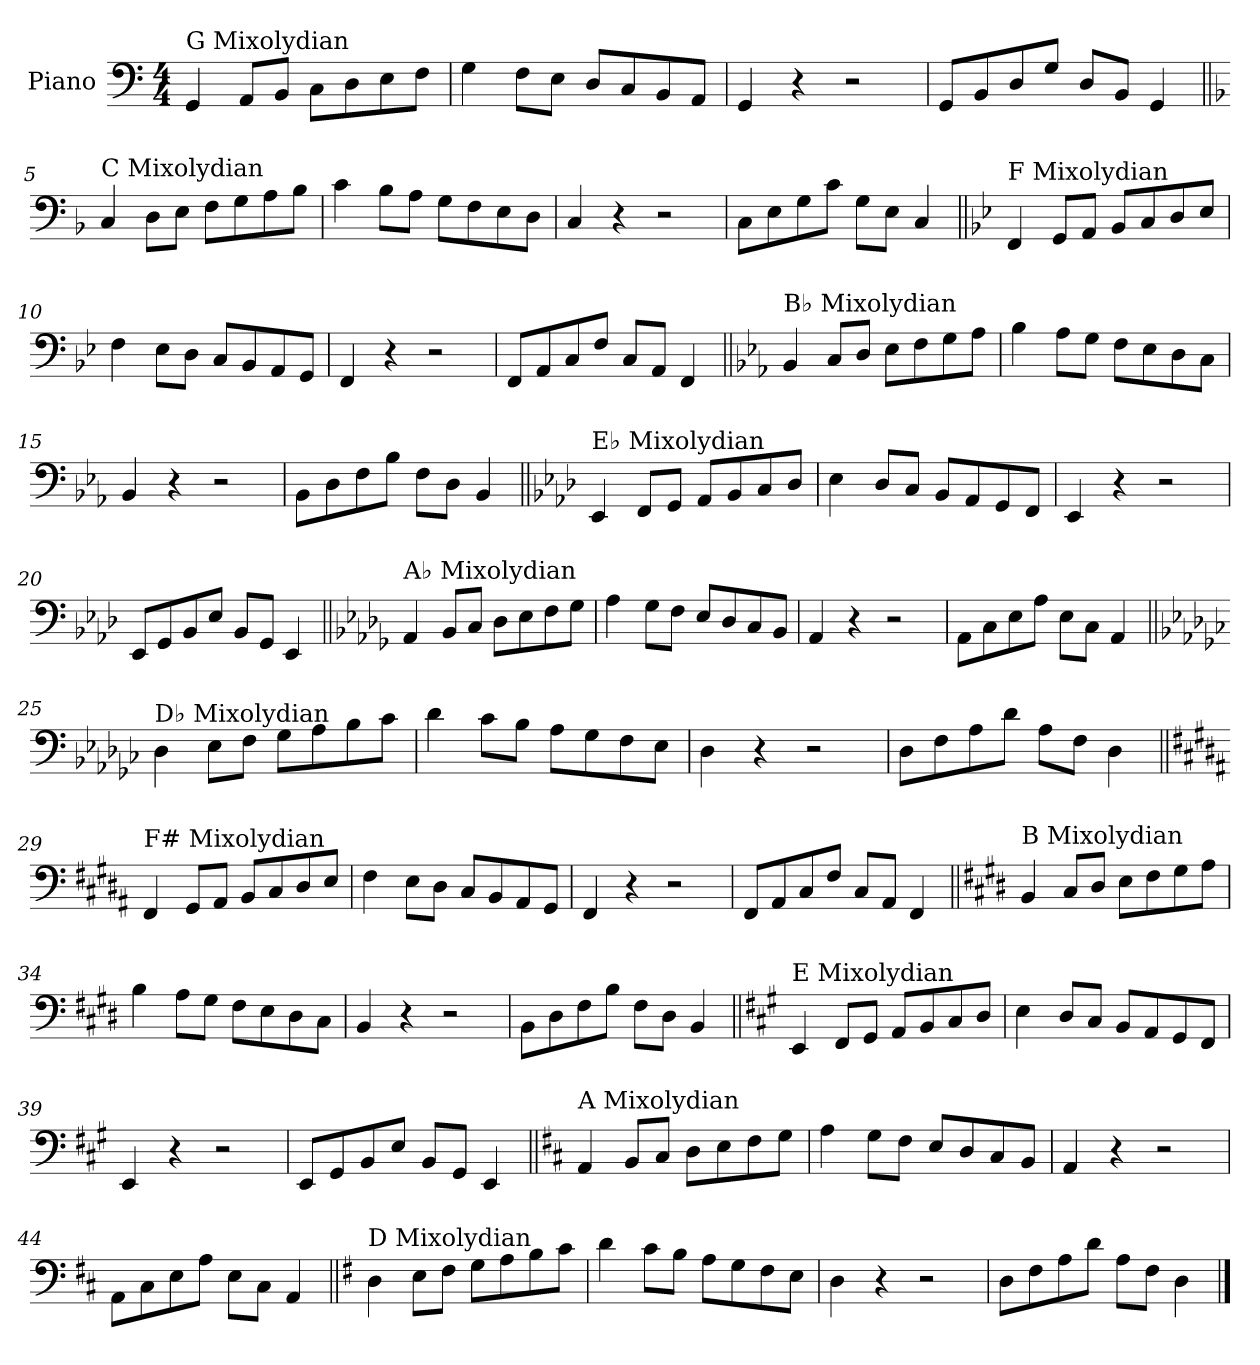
**kern
*part1
*staff1
*I"Piano
*I'Pno.
*clefF4
*k[]
*M4/4
=1
!LO:TX:a:t=G Mixolydian
4GG/
8AA/L
8BB/J
8C\L
8D\
8E\
8F\J
=2
4G\
8F\L
8E\J
8D/L
8C/
8BB/
8AA/J
=3
4GG/
4r
2r
=4
8GG/L
8BB/
8D/
8G/J
8D/L
8BB/J
4GG/
!!LO:LB:g=z
=5||
*k[b-]
!LO:TX:a:t=C Mixolydian
4C/
8D\L
8E\J
8F\L
8G\
8A\
8B-\J
=6
4c\
8B-\L
8A\J
8G\L
8F\
8E\
8D\J
=7
4C/
4r
2r
=8
8C\L
8E\
8G\
8c\J
8G\L
8E\J
4C/
!!LO:LB:g=z
=9||
*k[b-e-]
!LO:TX:a:t=F Mixolydian
4FF/
8GG/L
8AA/J
8BB-/L
8C/
8D/
8E-/J
=10
4F\
8E-\L
8D\J
8C/L
8BB-/
8AA/
8GG/J
=11
4FF/
4r
2r
=12
8FF/L
8AA/
8C/
8F/J
8C/L
8AA/J
4FF/
!!LO:LB:g=z
=13||
*k[b-e-a-]
!LO:TX:a:t=B♭ Mixolydian
4BB-/
8C/L
8D/J
8E-\L
8F\
8G\
8A-\J
=14
4B-\
8A-\L
8G\J
8F\L
8E-\
8D\
8C\J
=15
4BB-/
4r
2r
=16
8BB-\L
8D\
8F\
8B-\J
8F\L
8D\J
4BB-/
!!LO:LB:g=z
=17||
*k[b-e-a-d-]
!LO:TX:a:t=E♭ Mixolydian
4EE-/
8FF/L
8GG/J
8AA-/L
8BB-/
8C/
8D-/J
=18
4E-\
8D-/L
8C/J
8BB-/L
8AA-/
8GG/
8FF/J
=19
4EE-/
4r
2r
=20
8EE-/L
8GG/
8BB-/
8E-/J
8BB-/L
8GG/J
4EE-/
!!LO:LB:g=z
=21||
*k[b-e-a-d-g-]
!LO:TX:a:t=A♭ Mixolydian
4AA-/
8BB-/L
8C/J
8D-\L
8E-\
8F\
8G-\J
=22
4A-\
8G-\L
8F\J
8E-/L
8D-/
8C/
8BB-/J
=23
4AA-/
4r
2r
=24
8AA-\L
8C\
8E-\
8A-\J
8E-\L
8C\J
4AA-/
!!LO:LB:g=z
=25||
*k[b-e-a-d-g-c-]
!LO:TX:a:t=D♭ Mixolydian
4D-\
8E-\L
8F\J
8G-\L
8A-\
8B-\
8c-\J
=26
4d-\
8c-\L
8B-\J
8A-\L
8G-\
8F\
8E-\J
=27
4D-\
4r
2r
=28
8D-\L
8F\
8A-\
8d-\J
8A-\L
8F\J
4D-\
!!LO:LB:g=z
=29||
*k[f#c#g#d#a#]
!LO:TX:a:t=F# Mixolydian
4FF#/
8GG#/L
8AA#/J
8BB/L
8C#/
8D#/
8E/J
=30
4F#\
8E\L
8D#\J
8C#/L
8BB/
8AA#/
8GG#/J
=31
4FF#/
4r
2r
=32
8FF#/L
8AA#/
8C#/
8F#/J
8C#/L
8AA#/J
4FF#/
!!LO:LB:g=z
=33||
*k[f#c#g#d#]
!LO:TX:a:t=B Mixolydian
4BB/
8C#/L
8D#/J
8E\L
8F#\
8G#\
8A\J
=34
4B\
8A\L
8G#\J
8F#\L
8E\
8D#\
8C#\J
=35
4BB/
4r
2r
=36
8BB\L
8D#\
8F#\
8B\J
8F#\L
8D#\J
4BB/
!!LO:LB:g=z
=37||
*k[f#c#g#]
!LO:TX:a:t=E Mixolydian
4EE/
8FF#/L
8GG#/J
8AA/L
8BB/
8C#/
8D/J
=38
4E\
8D/L
8C#/J
8BB/L
8AA/
8GG#/
8FF#/J
=39
4EE/
4r
2r
=40
8EE/L
8GG#/
8BB/
8E/J
8BB/L
8GG#/J
4EE/
!!LO:LB:g=z
=41||
*k[f#c#]
!LO:TX:a:t=A Mixolydian
4AA/
8BB/L
8C#/J
8D\L
8E\
8F#\
8G\J
=42
4A\
8G\L
8F#\J
8E/L
8D/
8C#/
8BB/J
=43
4AA/
4r
2r
=44
8AA\L
8C#\
8E\
8A\J
8E\L
8C#\J
4AA/
!!LO:LB:g=z
=45||
*k[f#]
!LO:TX:a:t=D Mixolydian
4D\
8E\L
8F#\J
8G\L
8A\
8B\
8c\J
=46
4d\
8c\L
8B\J
8A\L
8G\
8F#\
8E\J
=47
4D\
4r
2r
=48
8D\L
8F#\
8A\
8d\J
8A\L
8F#\J
4D\
==
*-
